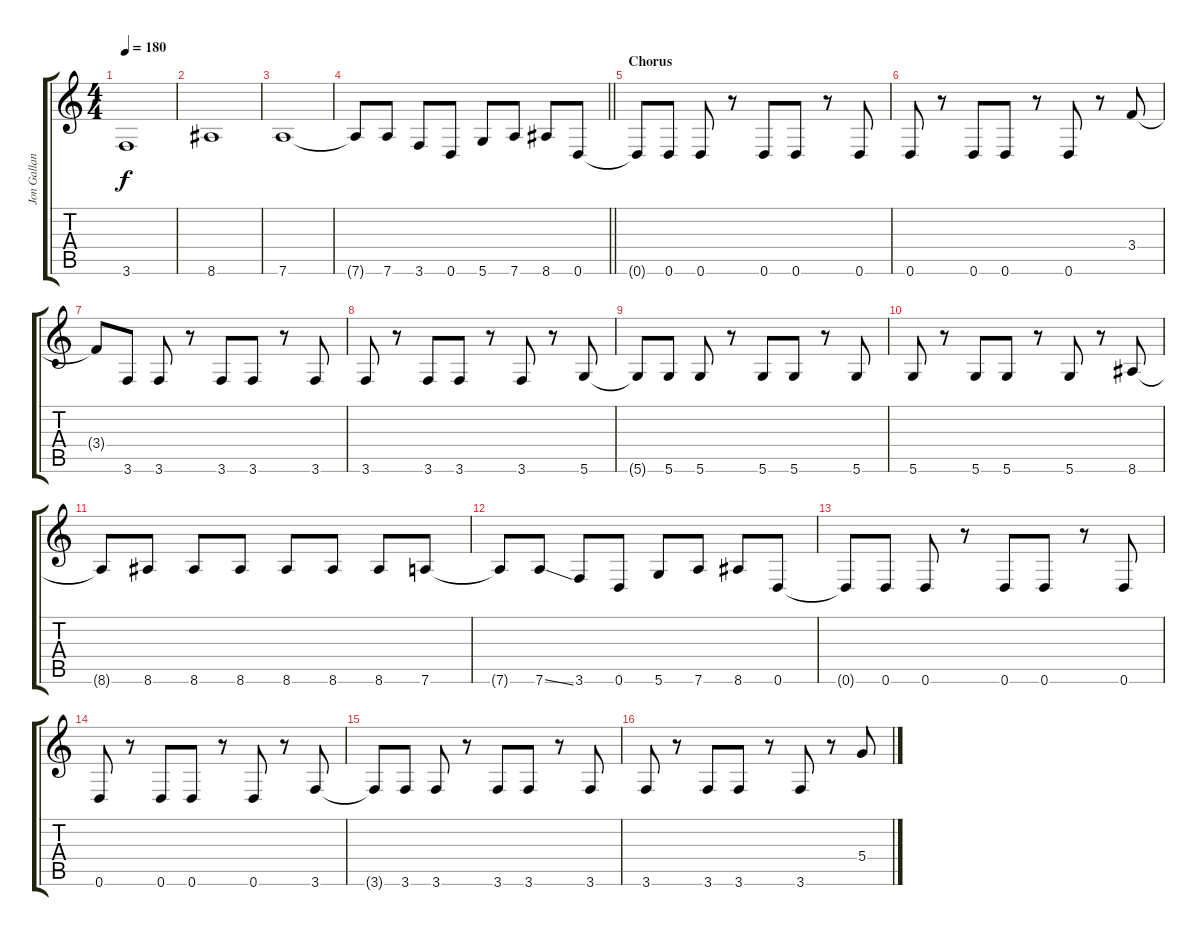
\track ("Jon Gallant" "Jon Gallan") {instrument electricbassfinger}
\staff {score tabs}
\tuning (E4 B3 G3 D3 A2 D2) {hide}
\ts (4 4)
\tempo 180
\clef g2
\ks c
3.6.1{dy f} |
8.6.1 |
7.6.1 |
\barLineRight lightlight
7.6{t}.8 7.6.8 3.6.8 0.6.8 5.6.8 7.6.8 8.6.8 0.6.8 |
\section ("" "Chorus")
0.6{t}.8 0.6.8 0.6.8 r.8 0.6.8 0.6.8 r.8 0.6.8 |
0.6.8 r.8 0.6.8 0.6.8 r.8 0.6.8 r.8 3.4.8 |
3.4{t}.8 3.6.8 3.6.8 r.8 3.6.8 3.6.8 r.8 3.6.8 |
3.6.8 r.8 3.6.8 3.6.8 r.8 3.6.8 r.8 5.6.8 |
5.6{t}.8 5.6.8 5.6.8 r.8 5.6.8 5.6.8 r.8 5.6.8 |
5.6.8 r.8 5.6.8 5.6.8 r.8 5.6.8 r.8 8.6.8 |
8.6{t}.8 8.6.8 8.6.8 8.6.8 8.6.8 8.6.8 8.6.8 7.6.8 |
7.6{t}.8 7.6{ss}.8 3.6.8 0.6.8 5.6.8 7.6.8 8.6.8 0.6.8 |
0.6{t}.8 0.6.8 0.6.8 r.8 0.6.8 0.6.8 r.8 0.6.8 |
0.6.8 r.8 0.6.8 0.6.8 r.8 0.6.8 r.8 3.6.8 |
3.6{t}.8 3.6.8 3.6.8 r.8 3.6.8 3.6.8 r.8 3.6.8 |
3.6.8 r.8 3.6.8 3.6.8 r.8 3.6.8 r.8 5.4.8
